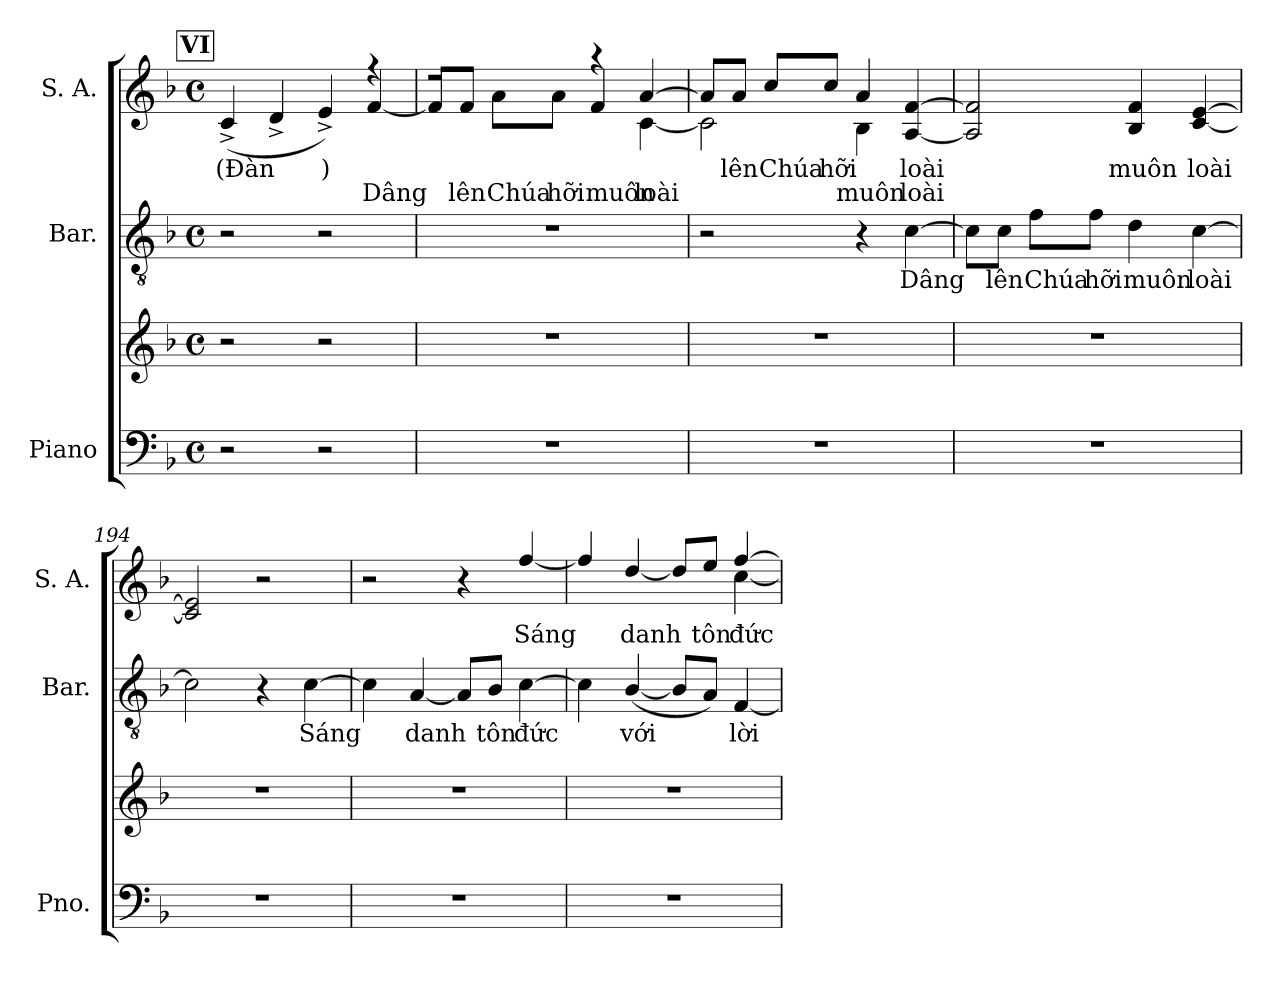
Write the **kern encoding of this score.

**kern	**kern	**kern	**text	**kern	**text	**text
*part3	*part3	*part2	*part2	*part1	*part1	*part1
*staff4	*staff3	*staff2	*staff2	*staff1	*staff1	*staff1
*I"Piano	*	*I"Bar.	*	*I"S. A.	*	*
*I'Pno.	*	*I'Bar.	*	*I'S. A.	*	*
!!LO:PB:g=z
*clefF4	*clefG2	*clefGv2	*	*clefG2	*	*
*k[b-]	*k[b-]	*k[b-]	*	*k[b-]	*	*
*F:	*F:	*F:	*	*F:	*	*
*M4/4	*M4/4	*M4/4	*	*M4/4	*	*
*met(c)	*met(c)	*met(c)	*	*met(c)	*	*
*MM92	*MM92	*MM92	*	*MM92	*	*
!!LO:REH:place=s1:a:B:fs=14:t=VI
=190	=190	=190	=190	=190	=190	=190
!	!	!	!	!	!LO:LY:b	!
*	*	*	*	*^	*	*
2r	2r	2r	.	(>4c^/	2.ryy	(Đàn	.
.	.	.	.	4d^/	.	.	.
!	!	!	!	!	!	!LO:LY:b	!
2r	2r	2r	.	4e^/)	.	)	.
!	!	!	!	!	!	!	!LO:LY:b
.	.	.	.	4rff	[4f/	.	Dâng
=191	=191	=191	=191	=191	=191	=191	=191
1r	1r	1r	.	2rdd	8f/L]	.	.
!	!	!	!	!	!	!	!LO:LY:b
.	.	.	.	.	8f/J	.	lên
!	!	!	!	!	!	!	!LO:LY:b
.	.	.	.	.	8a\L	.	Chúa
!	!	!	!	!	!	!	!LO:LY:b
.	.	.	.	.	8a\J	.	hỡi
!	!	!	!	!	!	!	!LO:LY:b
.	.	.	.	4raa	4f/	.	muôn
!	!	!	!	!	!	!LO:LY:b	!
!	!	!	!	!	!	!	!LO:LY:b
.	.	.	.	[4a/	[4c\	.	loài
=192	=192	=192	=192	=192	=192	=192	=192
1r	1r	2r	.	8a/L]	2c\]	.	.
!	!	!	!	!	!	!LO:LY:b	!
.	.	.	.	8a/J	.	lên	.
!	!	!	!	!	!	!LO:LY:b	!
.	.	.	.	8cc/L	.	Chúa	.
!	!	!	!	!	!	!LO:LY:b	!
.	.	.	.	8cc/J	.	hỡi	.
!	!	!	!	!	!	!LO:LY:b	!
!	!	!	!	!	!	!	!LO:LY:b
.	.	4r	.	4a/	4B-\	.	muôn
!	!	!	!LO:LY:b	!	!	!LO:LY:b	!LO:LY:b
.	.	[4c\	Dâng	[4A/ [4f/	4ryy	loài	loài
*	*	*	*	*v	*v	*	*
!!LO:LB:g=z
=193	=193	=193	=193	=193	=193	=193
1r	1r	8c\L]	.	2A/] 2f/]	.	.
!	!	!	!LO:LY:b	!	!	!
.	.	8c\J	lên	.	.	.
!	!	!	!LO:LY:b	!	!	!
.	.	8f\L	Chúa	.	.	.
!	!	!	!LO:LY:b	!	!	!
.	.	8f\J	hỡi	.	.	.
!	!	!	!LO:LY:b	!	!LO:LY:b	!
.	.	4d\	muôn	4B-/ 4f/	muôn	.
!	!	!	!LO:LY:b	!	!LO:LY:b	!
.	.	[4c\	loài	[4c/ [4e/	loài	.
=194	=194	=194	=194	=194	=194	=194
1r	1r	2c\]	.	2c/] 2e/]	.	.
.	.	4r	.	2r	.	.
!	!	!	!LO:LY:b	!	!	!
.	.	[4c\	Sáng	.	.	.
=195	=195	=195	=195	=195	=195	=195
1r	1r	4c\]	.	2r	.	.
!	!	!	!LO:LY:b	!	!	!
.	.	[4A/	danh	.	.	.
.	.	8A/L]	.	4r	.	.
!	!	!	!LO:LY:b	!	!	!
.	.	8B-/J	tôn	.	.	.
!	!	!	!LO:LY:b	!	!LO:LY:b	!
.	.	[4c\	đức	[4ff/	Sáng	.
=196	=196	=196	=196	=196	=196	=196
*	*	*	*	*^	*	*
1r	1r	4c\]	.	4ff/]	2.ryy	.	.
!	!	!	!LO:LY:b	!	!	!LO:LY:b	!
.	.	([4B-/	với	[4dd/	.	danh	.
.	.	8B-/L]	.	8dd/L]	.	.	.
!	!	!	!	!	!	!LO:LY:b	!
.	.	8A/J)	.	8ee/J	.	tôn	.
!	!	!	!LO:LY:b	!	!	!LO:LY:b	!
.	.	[4F/	lời	[4ff/	[4cc\	đức	.
*	*	*	*	*v	*v	*	*
=	=	=	=	=	=	=
*-	*-	*-	*-	*-	*-	*-
